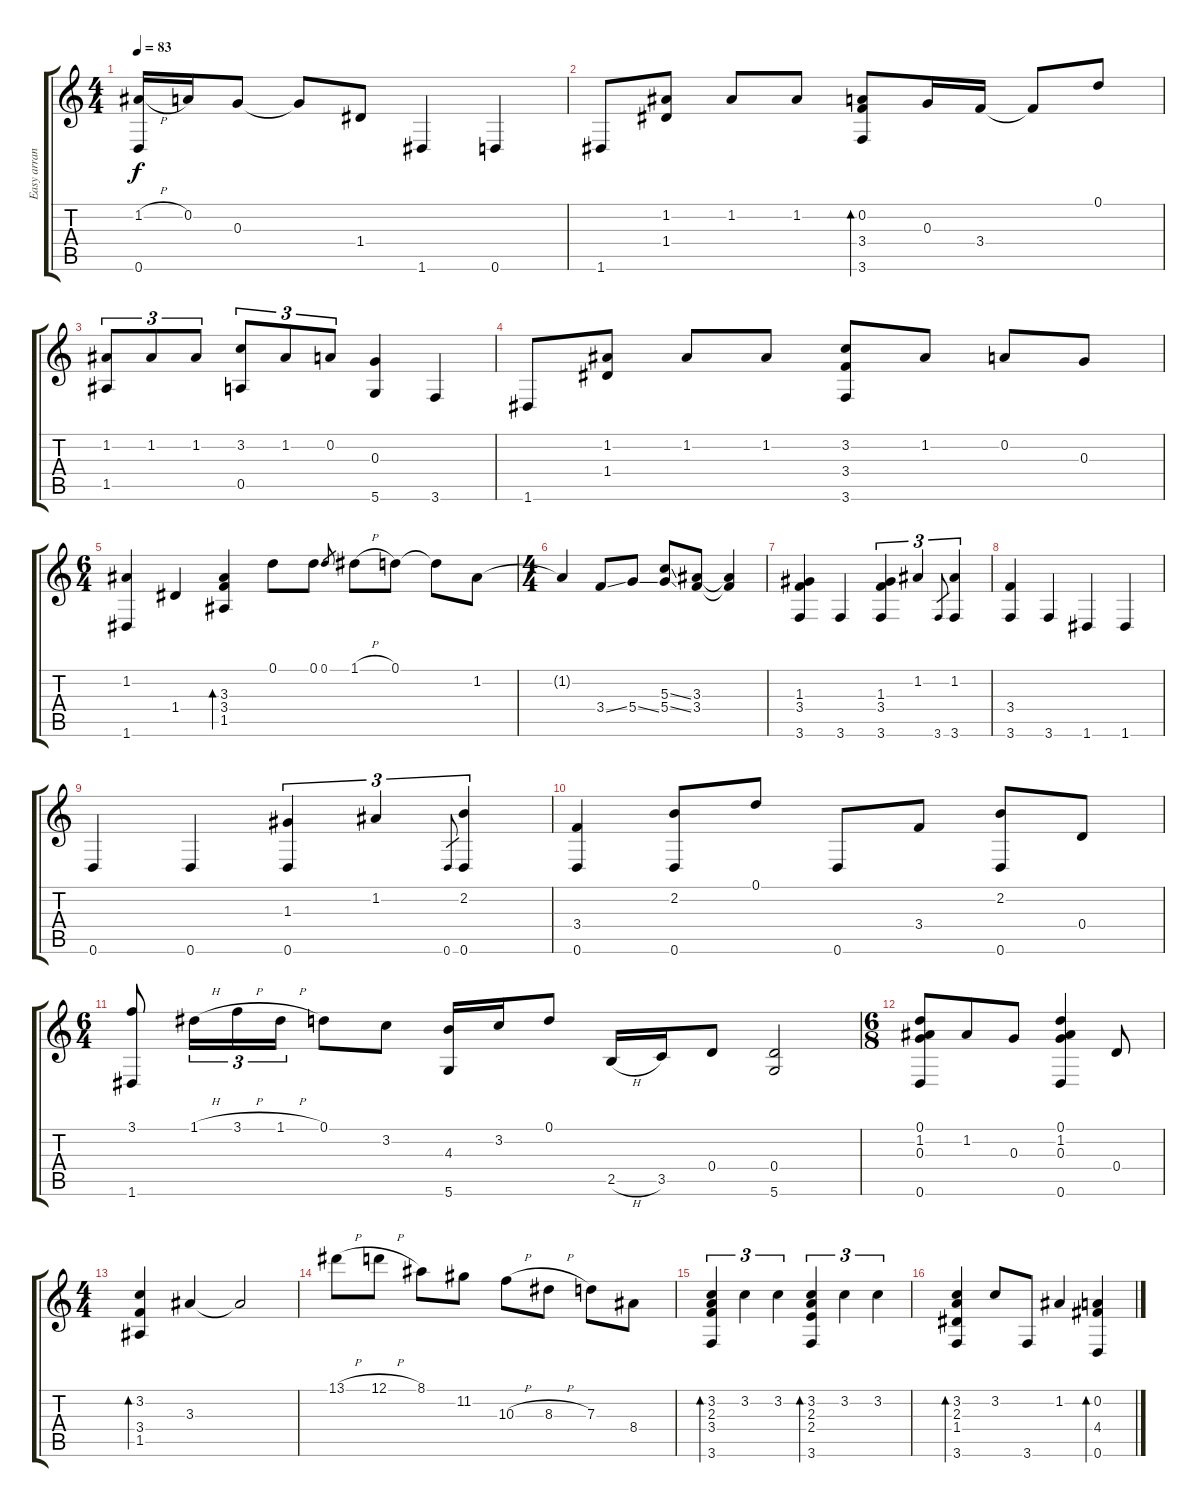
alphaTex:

\track ("Easy arrangement pour Guitare" "Easy arran") {instrument acousticguitarnylon}
\staff {score tabs}
\tuning (D4 A3 G3 D3 A2 D2) {hide}
\ts (4 4)
\tempo 83
\clef g2
\ks c
(1.2{h} 0.6).16{dy f} 0.2.16 0.3.8 0.3{t}.8 1.4.8 1.6.4 0.6.4 |
1.6.8 (1.2 1.4).8 1.2.8 1.2.8 (0.2 3.4 3.6).8{bd 240} 0.3.16 3.4.16 3.4{t}.8 0.1.8 |
(1.2 1.5).8{tu (3 2)} 1.2.8{tu (3 2)} 1.2.8{tu (3 2)} (3.2 0.5).8{tu (3 2)} 1.2.8{tu (3 2)} 0.2.8{tu (3 2)} (0.3 5.6).4 3.6.4 |
1.6.8 (1.2 1.4).8 1.2.8 1.2.8 (3.2 3.4 3.6).8 1.2.8 0.2.8 0.3.8 |
\ts (6 4)
(1.2 1.6).4 1.4.4 (3.3 3.4 1.5).4{bd 240} 0.1.8 0.1.8 0.1.8{gr} 1.1{h}.8 0.1.8 0.1{t}.8 1.2.8 |
\ts (4 4)
1.2{t}.4 3.4{ss}.8 5.4{ss}.8 (5.3{ss} 5.4{ss}).8 (3.3 3.4).8 (3.3{t} 3.4{t}).4 |
(1.3 3.4 3.6).4 3.6.4 (1.3 3.4 3.6).4{tu (3 2)} 1.2.4{tu (3 2)} 3.6.8{gr} (1.2 3.6).4{tu (3 2)} |
(3.4 3.6).4 3.6.4 1.6.4 1.6.4 |
0.6.4 0.6.4 (1.3 0.6).4{tu (3 2)} 1.2.4{tu (3 2)} 0.6.8{gr} (2.2 0.6).4{tu (3 2)} |
(3.4 0.6).4 (2.2 0.6).8 0.1.8 0.6.8 3.4.8 (2.2 0.6).8 0.4.8 |
\ts (6 4)
(3.1 1.6).8 1.1{h}.16{tu (3 2)} 3.1{h}.16{tu (3 2)} 1.1{h}.16{tu (3 2)} 0.1.8 3.2.8 (4.3 5.6).16 3.2.16 0.1.8 2.5{h}.16 3.5.16 0.4.8 (0.4 5.6).2 |
\ts (6 8)
(0.1 1.2 0.3 0.6).8 1.2.8 0.3.8 (0.1 1.2 0.3 0.6).4 0.4.8 |
\ts (4 4)
(3.2 3.4 1.5).4{bd 120} 3.3.4 3.3{t}.2 |
13.1{h}.8 12.1{h}.8 8.1.8 11.2.8 10.3{h}.8 8.3{h}.8 7.3.8 8.4.8 |
(3.2 2.3 3.4 3.6).4{tu (3 2) bd 120} 3.2.4{tu (3 2)} 3.2.4{tu (3 2)} (3.2 2.3 2.4 3.6).4{tu (3 2) bd 120} 3.2.4{tu (3 2)} 3.2.4{tu (3 2)} |
(3.2 2.3 1.4 3.6).4{bd 120} 3.2.8 3.6.8 1.2.4 (0.2 4.4 0.6).4{bd 240}
